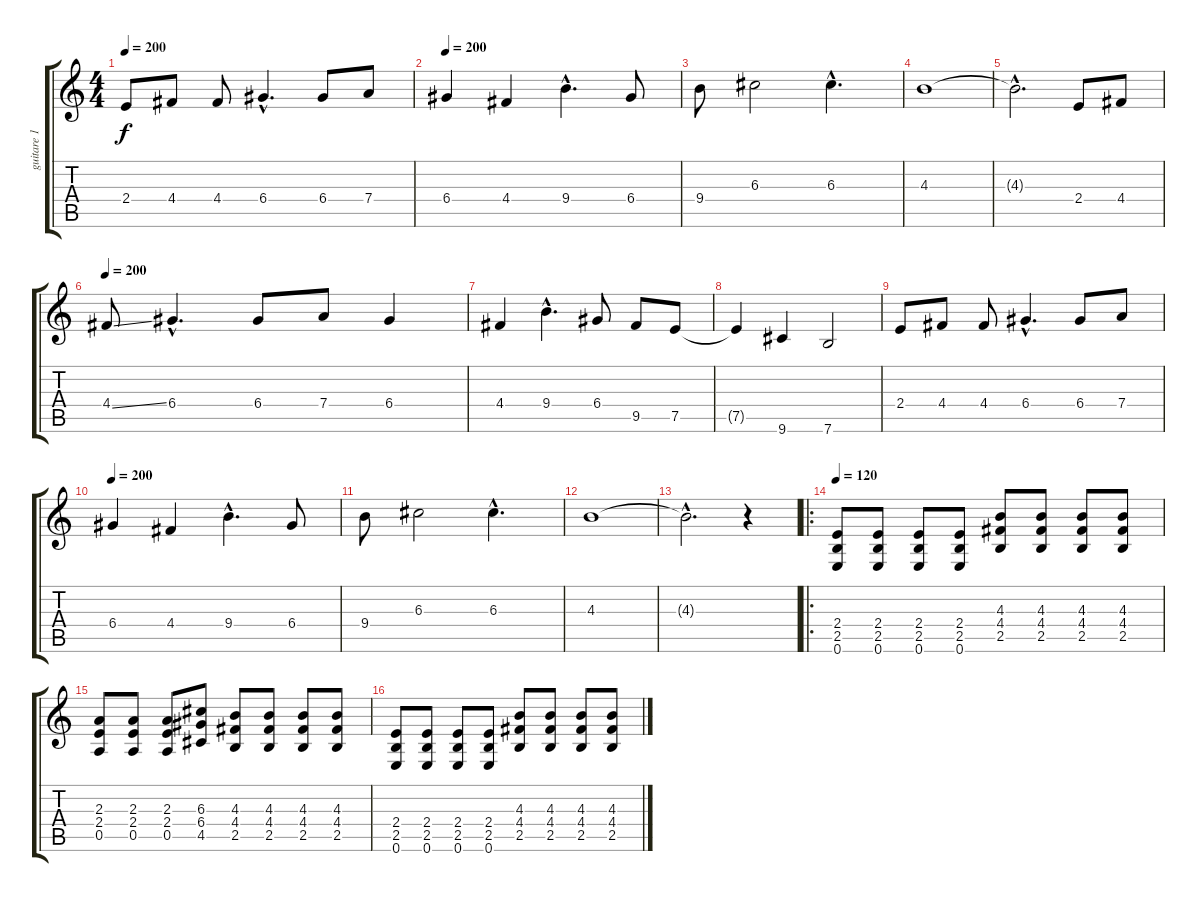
\track ("guitare 1" "guitare 1") {instrument distortionguitar}
\staff {score tabs}
\tuning (E4 B3 G3 D3 A2 E2) {hide}
\ts (4 4)
\tempo 200
\clef g2
\ks c
2.4.8{dy f} 4.4.8 4.4.8 6.4{hac}.4{d} 6.4.8 7.4.8 |
\tempo 200
6.4.4 4.4.4 9.4{hac}.4{d} 6.4.8 |
9.4.8 6.3.2 6.3{hac}.4{d} |
4.3.1 |
4.3{hac t}.2{d} 2.4.8 4.4.8 |
\tempo 200
4.4{ss}.8 6.4{hac}.4{d} 6.4.8 7.4.8 6.4.4 |
4.4.4 9.4{hac}.4{d} 6.4.8 9.5.8 7.5.8 |
7.5{t}.4 9.6.4 7.6.2 |
2.4.8 4.4.8 4.4.8 6.4{hac}.4{d} 6.4.8 7.4.8 |
\tempo 200
6.4.4 4.4.4 9.4{hac}.4{d} 6.4.8 |
9.4.8 6.3.2 6.3{hac}.4{d} |
4.3.1 |
4.3{hac t}.2{d} r.4 |
\ro
\tempo 120
(2.4 2.5 0.6).8{instrument distortionguitar} (2.4 2.5 0.6).8 (2.4 2.5 0.6).8 (2.4 2.5 0.6).8 (4.3 4.4 2.5).8 (4.3 4.4 2.5).8 (4.3 4.4 2.5).8 (4.3 4.4 2.5).8 |
(2.3 2.4 0.5).8 (2.3 2.4 0.5).8 (2.3 2.4 0.5).8 (6.3 6.4 4.5).8 (4.3 4.4 2.5).8 (4.3 4.4 2.5).8 (4.3 4.4 2.5).8 (4.3 4.4 2.5).8 |
(2.4 2.5 0.6).8 (2.4 2.5 0.6).8 (2.4 2.5 0.6).8 (2.4 2.5 0.6).8 (4.3 4.4 2.5).8 (4.3 4.4 2.5).8 (4.3 4.4 2.5).8 (4.3 4.4 2.5).8
